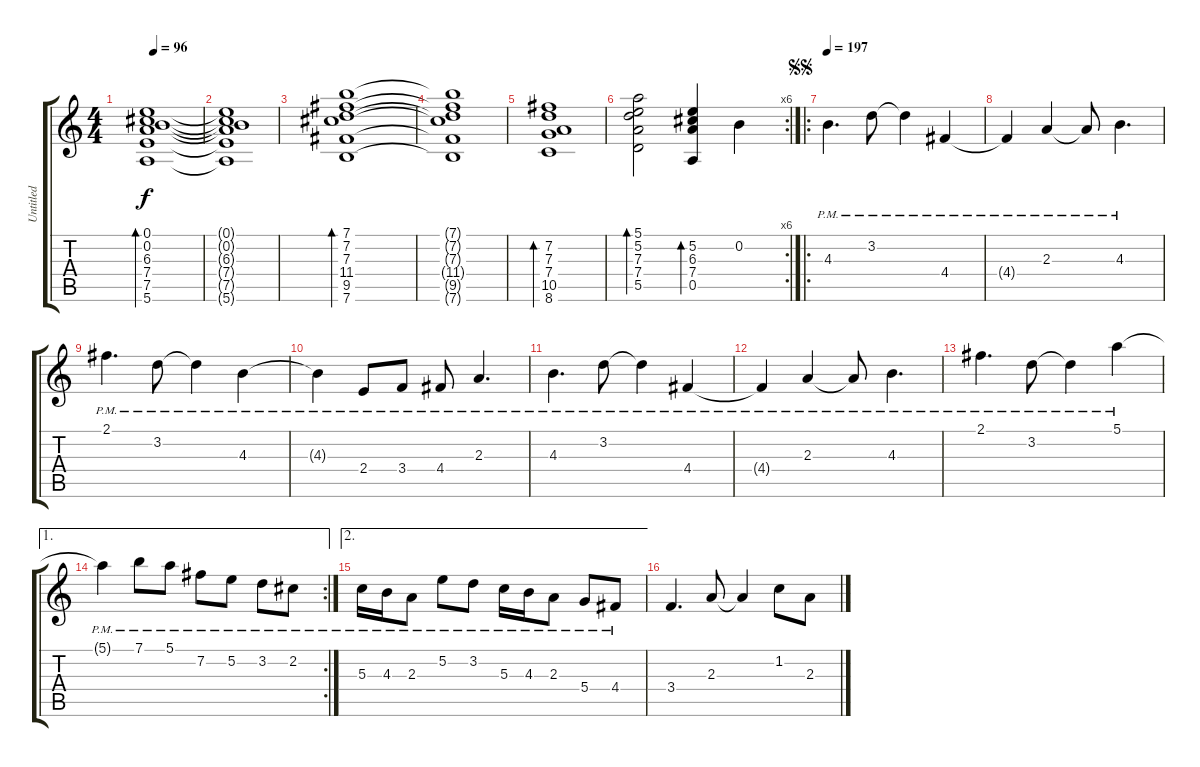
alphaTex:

\track ("Untitled" "Untitled") {instrument acousticguitarnylon}
\staff {score tabs}
\tuning (E4 B3 G3 D3 A2 E2) {hide}
\ts (4 4)
\tempo 96
\clef g2
\ks c
(0.1 0.2 6.3 7.4 7.5 5.6).1{bd 30 dy f} |
(0.1{t} 0.2{t} 6.3{t} 7.4{t} 7.5{t} 5.6{t}).1 |
(7.1 7.2 7.3 11.4 9.5 7.6).1{bd 30} |
(7.1{t} 7.2{t} 7.3{t} 11.4{t} 9.5{t} 7.6{t}).1 |
(7.2 7.3 7.4 10.5 8.6).1{bd 30} |
\rc 6
(5.1 5.2 7.3 7.4 5.5).2{bd 30} (5.2 6.3 7.4 0.5).4{bd 30} 0.2.4 |
\ro
\jump segnosegno
\tempo 197
4.3{pm}.4{d} 3.2{pm}.8 3.2{pm t}.4 4.4{pm}.4 |
4.4{pm t}.4 2.3{pm}.4 2.3{pm t}.8 4.3{pm}.4{d} |
2.1{pm}.4{d} 3.2{pm}.8 3.2{pm t}.4 4.3{pm}.4 |
4.3{pm t}.4 2.4{pm}.8 3.4{pm}.8 4.4{pm}.8 2.3{pm}.4{d} |
4.3{pm}.4{d} 3.2{pm}.8 3.2{pm t}.4 4.4{pm}.4 |
4.4{pm t}.4 2.3{pm}.4 2.3{pm t}.8 4.3{pm}.4{d} |
2.1{pm}.4{d} 3.2{pm}.8 3.2{pm t}.4 5.1{pm}.4 |
\ae 1
\rc 2
5.1{pm t}.4 7.1{pm}.8 5.1{pm}.8 7.2{pm}.8 5.2{pm}.8 3.2{pm}.8 2.2{pm}.8 |
\ae 2
5.3{pm}.16 4.3{pm}.16 2.3{pm}.8 5.2{pm}.8 3.2{pm}.8 5.3{pm}.16 4.3{pm}.16 2.3{pm}.8 5.4{pm}.8 4.4{pm}.8 |
3.4.4{d} 2.3.8 2.3{t}.4 1.2.8 2.3.8
